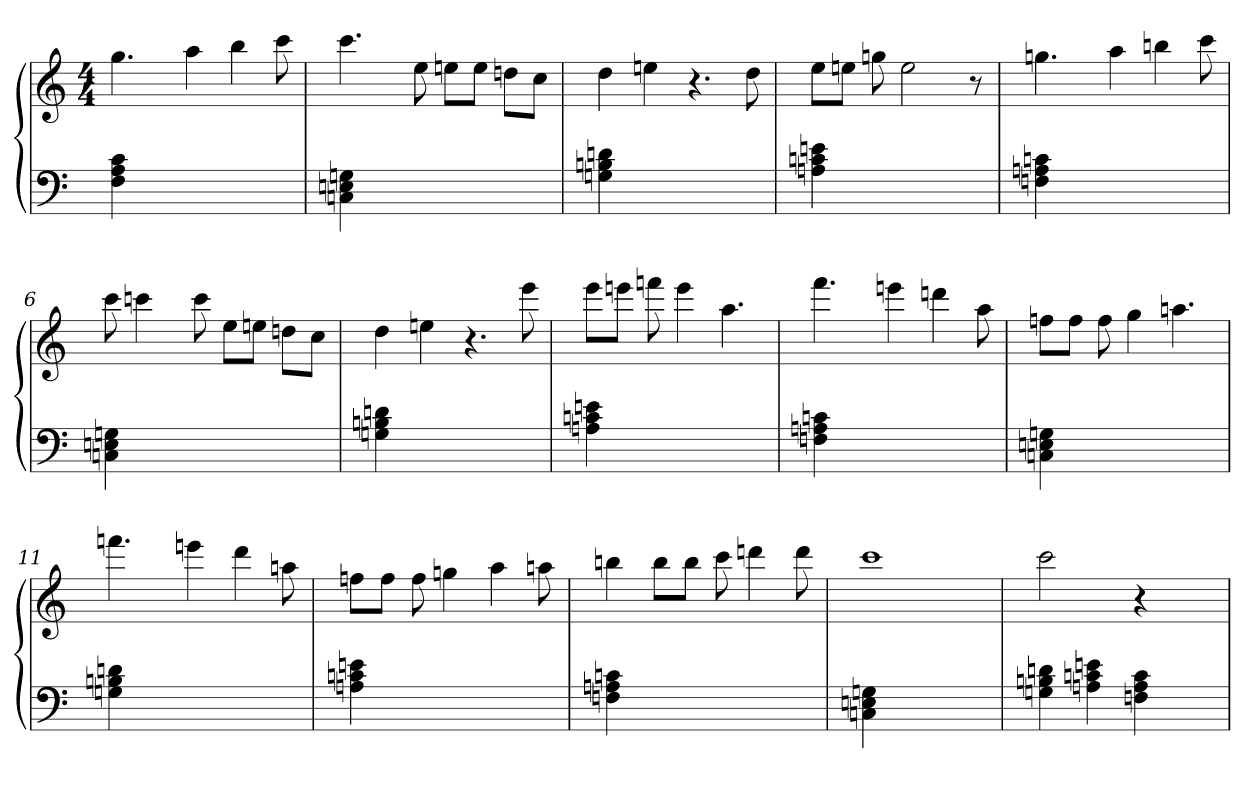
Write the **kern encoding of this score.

**kern	**kern
*part2	*part1
*staff2	*staff1
*	*M4/4
=1	=1
4F 4A 4c	4.gg
2.ryy	.
.	4aa
.	4bb
.	8ccc
=2	=2
4Cn 4En 4Gn	4.ccc
2.ryy	.
.	8ee
.	8eenL
.	8eeJ
.	8ddnL
.	8ccJ
=3	=3
4Gn 4Bn 4dn	4dd
2.ryy	4een
.	4.r
.	8dd
=4	=4
4An 4cn 4en	8eeL
.	8eenJ
2.ryy	8ggn
.	2ee
.	8r
=5	=5
4Fn 4An 4cn	4.ggn
2.ryy	.
.	4aa
.	4bbn
.	8ccc
=6	=6
4Cn 4En 4Gn	8ccc
.	4cccn
2.ryy	.
.	8ccc
.	8eeL
.	8eenJ
.	8ddnL
.	8ccJ
=7	=7
4Gn 4Bn 4dn	4dd
2.ryy	4een
.	4.r
.	8eee
=8	=8
4An 4cn 4en	8eeeL
.	8eeenJ
2.ryy	8fffn
.	4eee
.	4.aa
=9	=9
4Fn 4An 4cn	4.fff
2.ryy	.
.	4eeen
.	4dddn
.	8aa
=10	=10
4Cn 4En 4Gn	8ffnL
.	8ffJ
2.ryy	8ff
.	4gg
.	4.aan
=11	=11
4Gn 4Bn 4dn	4.fffn
2.ryy	.
.	4eeen
.	4ddd
.	8aan
=12	=12
4An 4cn 4en	8ffnL
.	8ffJ
2.ryy	8ff
.	4ggn
.	4aa
.	8aan
=13	=13
4Fn 4An 4cn	4bbn
2.ryy	8bbL
.	8bbJ
.	8ccc
.	4dddn
.	8ddd
=14	=14
4Cn 4En 4Gn	1ccc
2.ryy	.
=15	=15
4Gn 4Bn 4dn	2ccc
4An 4cn 4en	.
4Fn 4A 4c	4r
4ryy	4ryy
=	=
*-	*-
